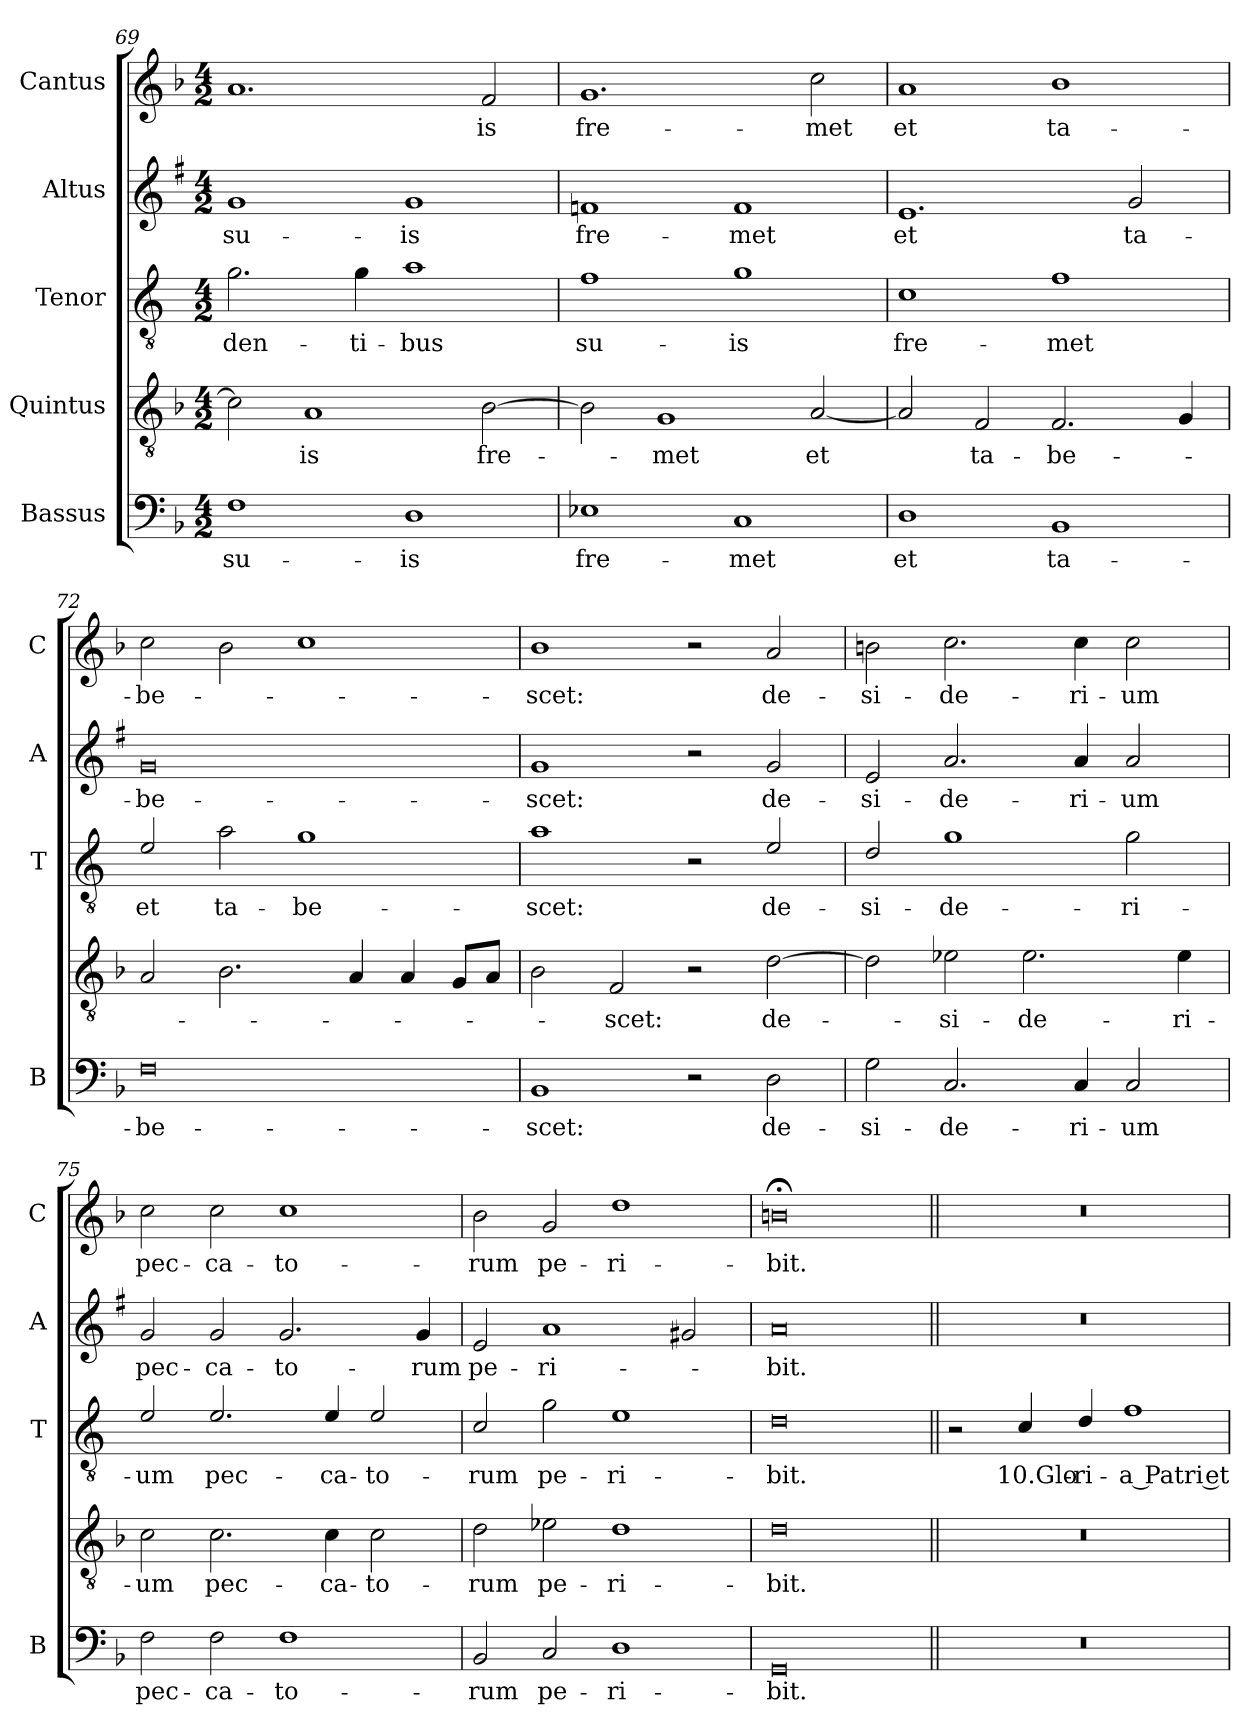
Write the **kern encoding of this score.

**kern	**text	**kern	**text	**kern	**text	**kern	**text	**kern	**text
*part5	*part5	*part4	*part4	*part3	*part3	*part2	*part2	*part1	*part1
*staff5	*staff5	*staff4	*staff4	*staff3	*staff3	*staff2	*staff2	*staff1	*staff1
*I"Bassus	*	*I"Quintus	*	*I"Tenor	*	*I"Altus	*	*I"Cantus	*
*I'B	*	*	*	*I'T	*	*I'A	*	*I'C	*
*clefF4	*	*clefGv2	*	*clefGv2	*	*clefG2	*	*clefG2	*
*	*	*	*	*ITrd4c7	*	*ITrd1c2	*	*	*
*k[b-]	*	*k[b-]	*	*k[b-]	*	*k[b-]	*	*k[b-]	*
*F:	*	*F:	*	*F:	*	*F:	*	*F:	*
*M4/2	*	*M4/2	*	*M4/2	*	*M4/2	*	*M4/2	*
=69	=69	=69	=69	=69	=69	=69	=69	=69	=69
!	!LO:LY:b	!	!	!	!LO:LY:b	!	!LO:LY:b	!	!
1F	su-	2c\]	.	2.c\	den-	1f	su-	1.a	.
!	!	!	!LO:LY:b	!	!	!	!	!	!
.	.	1A	-is	.	.	.	.	.	.
!	!	!	!	!	!LO:LY:b	!	!	!	!
.	.	.	.	4c\	-ti-	.	.	.	.
!	!LO:LY:b	!	!	!	!LO:LY:b	!	!LO:LY:b	!	!
1D	-is	.	.	1d	-bus	1f	-is	.	.
!	!	!	!LO:LY:b	!	!	!	!	!	!LO:LY:b
.	.	[2B-\	fre-	.	.	.	.	2f/	-is
=70	=70	=70	=70	=70	=70	=70	=70	=70	=70
!	!LO:LY:b	!	!	!	!LO:LY:b	!	!LO:LY:b	!	!LO:LY:b
1E-X	fre-	2B-\]	.	1B-	su-	1e-X	fre-	1.g	fre-
!	!	!	!LO:LY:b	!	!	!	!	!	!
.	.	1G	-met	.	.	.	.	.	.
!	!LO:LY:b	!	!	!	!LO:LY:b	!	!LO:LY:b	!	!
1C	-met	.	.	1c	-is	1e-	-met	.	.
!	!	!	!LO:LY:b	!	!	!	!	!	!LO:LY:b
.	.	[2A/	et	.	.	.	.	2cc\	-met
!!LO:LB:g=z
=71	=71	=71	=71	=71	=71	=71	=71	=71	=71
!	!LO:LY:b	!	!	!	!LO:LY:b	!	!LO:LY:b	!	!LO:LY:b
1D	et	2A/]	.	1F	fre-	1.d	et	1a	et
!	!	!	!LO:LY:b	!	!	!	!	!	!
.	.	2F/	ta-	.	.	.	.	.	.
!	!LO:LY:b	!	!LO:LY:b	!	!LO:LY:b	!	!	!	!LO:LY:b
1BB-	ta-	2.F/	-be-	1B-	-met	.	.	1b-	ta-
!	!	!	!	!	!	!	!LO:LY:b	!	!
.	.	.	.	.	.	2f/	ta-	.	.
.	.	4G/	.	.	.	.	.	.	.
=72	=72	=72	=72	=72	=72	=72	=72	=72	=72
!	!LO:LY:b	!	!	!	!LO:LY:b	!	!LO:LY:b	!	!LO:LY:b
0F	-be-	2A/	.	2A/	et	0f	-be-	2cc\	-be-
!	!	!	!	!	!LO:LY:b	!	!	!	!
.	.	2.B-\	.	2d\	ta-	.	.	2b-\	.
!	!	!	!	!	!LO:LY:b	!	!	!	!
.	.	.	.	1c	-be-	.	.	1cc	.
.	.	4A/	.	.	.	.	.	.	.
.	.	4A/	.	.	.	.	.	.	.
.	.	8G/L	.	.	.	.	.	.	.
.	.	8A/J	.	.	.	.	.	.	.
=73	=73	=73	=73	=73	=73	=73	=73	=73	=73
!	!LO:LY:b	!	!	!	!LO:LY:b	!	!LO:LY:b	!	!LO:LY:b
1BB-	-scet:	2B-\	.	1d	-scet:	1f	-scet:	1b-	-scet:
!	!	!	!LO:LY:b	!	!	!	!	!	!
.	.	2F/	-scet:	.	.	.	.	.	.
2r	.	2r	.	2r	.	2r	.	2r	.
!	!LO:LY:b	!	!LO:LY:b	!	!LO:LY:b	!	!LO:LY:b	!	!LO:LY:b
2D\	de-	[2d\	de-	2A/	de-	2f/	de-	2a/	de-
=74	=74	=74	=74	=74	=74	=74	=74	=74	=74
!	!LO:LY:b	!	!	!	!LO:LY:b	!	!LO:LY:b	!	!LO:LY:b
2G\	-si-	2d\]	.	2G/	-si-	2d/	-si-	2bn\	-si-
!	!LO:LY:b	!	!LO:LY:b	!	!LO:LY:b	!	!LO:LY:b	!	!LO:LY:b
2.C/	-de-	2e-X\	-si-	1c	-de-	2.g/	-de-	2.cc\	-de-
!	!	!	!LO:LY:b	!	!	!	!	!	!
.	.	2.e-\	-de-	.	.	.	.	.	.
!	!LO:LY:b	!	!	!	!	!	!LO:LY:b	!	!LO:LY:b
4C/	-ri-	.	.	.	.	4g/	-ri-	4cc\	-ri-
!	!LO:LY:b	!	!	!	!LO:LY:b	!	!LO:LY:b	!	!LO:LY:b
2C/	-um	.	.	2c\	-ri-	2g/	-um	2cc\	-um
!	!	!	!LO:LY:b	!	!	!	!	!	!
.	.	4e-\	-ri-	.	.	.	.	.	.
=75	=75	=75	=75	=75	=75	=75	=75	=75	=75
!	!LO:LY:b	!	!LO:LY:b	!	!LO:LY:b	!	!LO:LY:b	!	!LO:LY:b
2F\	pec-	2c\	-um	2A/	-um	2f/	pec-	2cc\	pec-
!	!LO:LY:b	!	!LO:LY:b	!	!LO:LY:b	!	!LO:LY:b	!	!LO:LY:b
2F\	-ca-	2.c\	pec-	2.A/	pec-	2f/	-ca-	2cc\	-ca-
!	!LO:LY:b	!	!	!	!	!	!LO:LY:b	!	!LO:LY:b
1F	-to-	.	.	.	.	2.f/	-to-	1cc	-to-
!	!	!	!LO:LY:b	!	!LO:LY:b	!	!	!	!
.	.	4c\	-ca-	4A/	-ca-	.	.	.	.
!	!	!	!LO:LY:b	!	!LO:LY:b	!	!	!	!
.	.	2c\	-to-	2A/	-to-	.	.	.	.
!	!	!	!	!	!	!	!LO:LY:b	!	!
.	.	.	.	.	.	4f/	-rum	.	.
=76	=76	=76	=76	=76	=76	=76	=76	=76	=76
!	!LO:LY:b	!	!LO:LY:b	!	!LO:LY:b	!	!LO:LY:b	!	!LO:LY:b
2BB-/	-rum	2d\	-rum	2F/	-rum	2d/	pe-	2b-\	-rum
!	!LO:LY:b	!	!LO:LY:b	!	!LO:LY:b	!	!LO:LY:b	!	!LO:LY:b
2C/	pe-	2e-X\	pe-	2c\	pe-	1g	-ri-	2g/	pe-
!	!LO:LY:b	!	!LO:LY:b	!	!LO:LY:b	!	!	!	!LO:LY:b
1D	-ri-	1d	-ri-	1A	-ri-	.	.	1dd	-ri-
.	.	.	.	.	.	2f#X/	.	.	.
=77	=77	=77	=77	=77	=77	=77	=77	=77	=77
!	!LO:LY:b	!	!LO:LY:b	!	!LO:LY:b	!	!LO:LY:b	!	!LO:LY:b
0GG	-bit.	0d	-bit.	0G	-bit.	0g	-bit.	0bn;<	-bit.
!!LO:PB:g=z
=78||	=78||	=78||	=78||	=78||	=78||	=78||	=78||	=78||	=78||
0r	.	0r	.	2r	.	0r	.	0r	.
!	!	!	!	!	!LO:LY:b	!	!	!	!
.	.	.	.	4F/	10.Glo-	.	.	.	.
!	!	!	!	!	!LO:LY:b	!	!	!	!
.	.	.	.	4G/	-ri-	.	.	.	.
!	!	!	!	!	!LO:LY:b	!	!	!	!
.	.	.	.	1B-	-a Patri et	.	.	.	.
=	=	=	=	=	=	=	=	=	=
*-	*-	*-	*-	*-	*-	*-	*-	*-	*-
